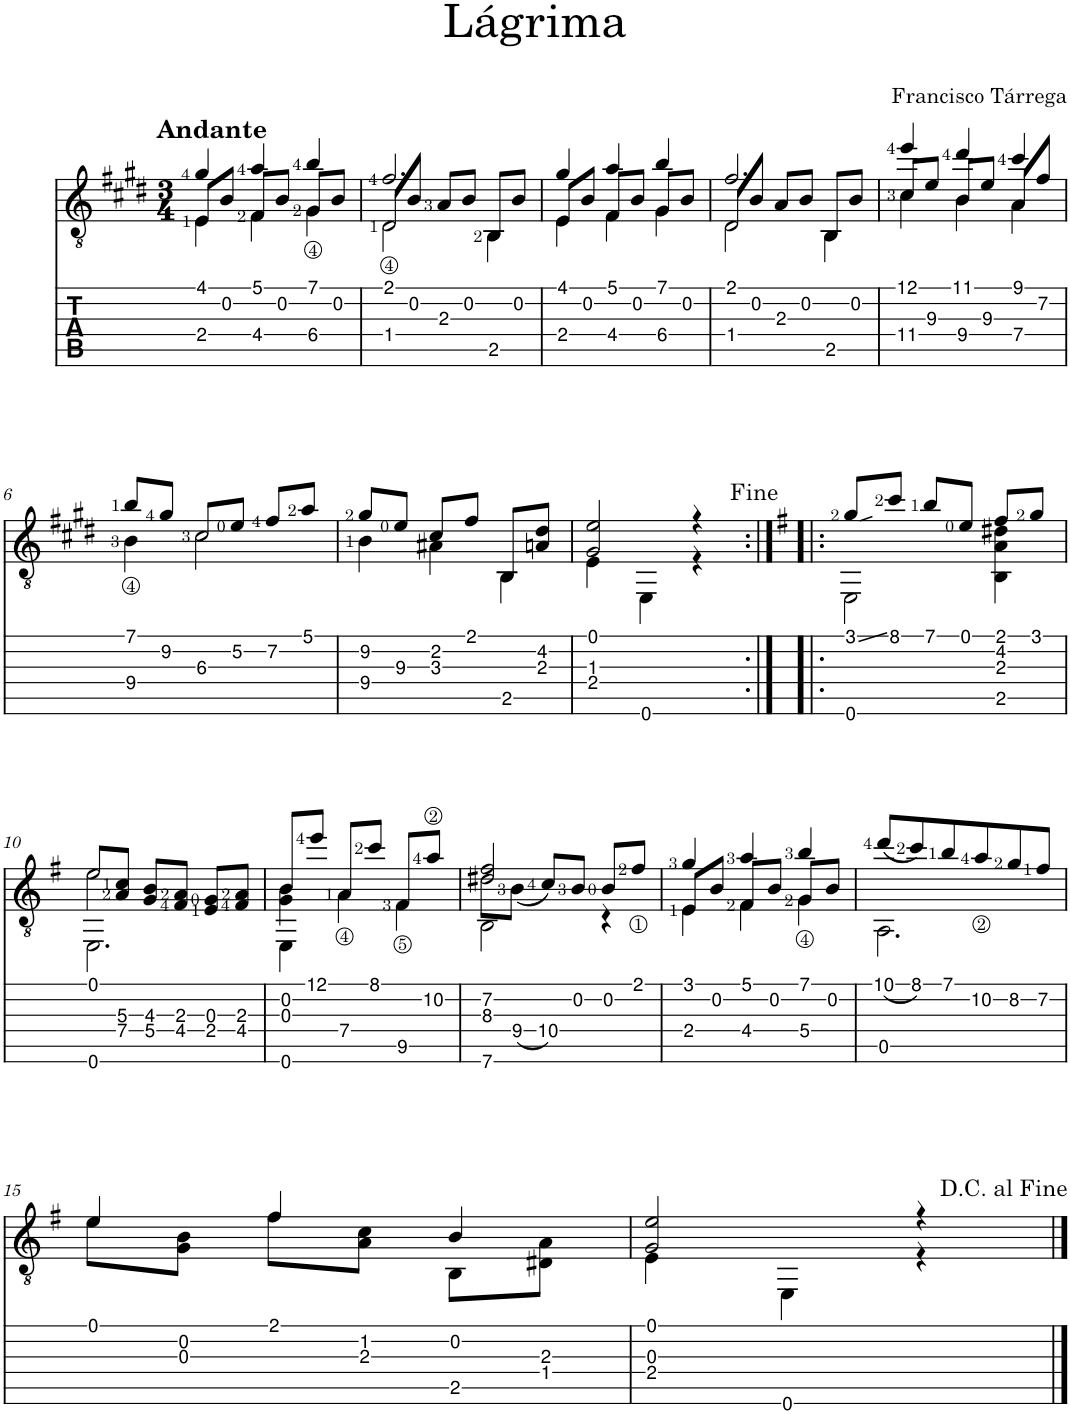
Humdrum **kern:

**kern	**kern
*part1	*part1
*staff2	*staff1
*I"Classical Guitar	*
*I'Guit.	*
*stria6	*
*	*clefGv2
*k[f#c#g#d#]	*k[f#c#g#d#]
*E:	*E:
*M3/4	*M3/4
=1	=1
*^	*^
*	*^	*	*^
!	!	!	!LO:TX:a:B:t=Andante	!	!
4g#	4E	8EL	4g#/	4E\	8E/L
.	.	8BJ	.	.	8B/J
4a	4F#	8F#L	4a/	4F#\	8F#/L
.	.	8BJ	.	.	8B/J
4b	4G#	8G#L	4b/	4G#\	8G#/L
.	.	8BJ	.	.	8B/J
=2	=2	=2	=2	=2	=2
2.f#	2D#	8D#<L	2.f#/	2D#\	8D#</L
.	.	8BJ	.	.	8B/J
.	.	8AL	.	.	8A/L
.	.	8BJ	.	.	8B/J
.	4BB	8BBL	.	4BB\	8BB/L
.	.	8BJ	.	.	8B/J
=3	=3	=3	=3	=3	=3
4g#	4E	8EL	4g#/	4E\	8E/L
.	.	8BJ	.	.	8B/J
4a	4F#	8F#L	4a/	4F#\	8F#/L
.	.	8BJ	.	.	8B/J
4b	4G#	8G#L	4b/	4G#\	8G#/L
.	.	8BJ	.	.	8B/J
=4	=4	=4	=4	=4	=4
2.f#	2D#	8D#L	2.f#/	2D#\	8D#/L
.	.	8BJ	.	.	8B/J
.	.	8AL	.	.	8A/L
.	.	8BJ	.	.	8B/J
.	4BB	8BBL	.	4BB\	8BB/L
.	.	8BJ	.	.	8B/J
=5	=5	=5	=5	=5	=5
4ee	4c#	8c#L	4ee/	4c#\	8c#/L
.	.	8eJ	.	.	8e/J
4dd#	4B	8BL	4dd#/	4B\	8B/L
.	.	8eJ	.	.	8e/J
4cc#	4A	8AL	4cc#/	4A\	8A/L
.	.	8f#J	.	.	8f#/J
*	*v	*v	*	*	*
*	*	*	*v	*v
!!LO:LB:g=z
=6	=6	=6	=6
8bL	4B	8b/L	4B\
8g#J	.	8g#/J	.
8c#L	2c#	8c#/L	2c#\
8eJ	.	8e/J	.
8f#L	.	8f#/L	.
8aJ	.	8a/J	.
=7	=7	=7	=7
8g#L	4B	8g#/L	4B\
8eJ	.	8e/J	.
8c#L	4A#X	8c#/L	4A#X\
8f#J	.	8f#/J	.
8BBL	4BB	8BB/L	4BB\
8An\ 8d#\J	.	8An/ 8d#/J	.
=8	=8	=8	=8
2G# 2e	4E	2G#/ 2e/	4E\
.	4EE	.	4EE\
4r	4r	4r	4r
=9:|!|:	=9:|!|:	=9:|!|:	=9:|!|:
*k[f#]	*	*k[f#]	*
*e:	*	*e:	*
8gL	2EE	8g/L	2EE\
8ccJ	.	8cc/J	.
8bL	.	8b/L	.
8eJ	.	8e/J	.
8f#L	4BB 4A 4d#X	8f#/L	4BB\ 4A\ 4d#X\
8gJ	.	8g/J	.
!!LO:LB:g=z
=10	=10	=10	=10
*	*^	*	*^
2e	2.EE	8eL	2e\	2.EE\	8e/L
.	.	8A\ 8c\J	.	.	8A/ 8c/J
.	.	8G\ 8B\L	.	.	8G/ 8B/L
.	.	8F#\ 8A\J	.	.	8F#/ 8A/J
4ryy	.	8E\ 8G\L	4ryy	.	8E/ 8G/L
.	.	8F#\ 8A\J	.	.	8F#/ 8A/J
=11	=11	=11	=11	=11	=11
8BL	4EE	4B 4G	8B/L	4EE\	4G\ 4B\
8eeJ	.	.	8ee/J	.	.
8A<L	2ryy	4A	8A</L	2ryy	4A\
8ccJ	.	.	8cc/J	.	.
8F#<L	.	4F#	8F#</L	.	4F#\
8aJ	.	.	8a/J	.	.
=12	=12	=12	=12	=12	=12
2d#X 2f#	2BB	8d#L	2d#X/ 2f#/	2BB\	8d#\L
.	.	8BJ	.	.	(<8B\J
.	.	8cL	.	.	8c/L)
.	.	8BJ	.	.	8B/J
8BL	4r	4r	8B/L	4r	4ryy
8f#<J	.	.	8f#</J	.	.
=13	=13	=13	=13	=13	=13
4g	4E	8EL	4g/	4E\	8E/L
.	.	8BJ	.	.	8B/J
4a	4F#	8F#L	4a/	4F#\	8F#/L
.	.	8BJ	.	.	8B/J
4b	4G	8GL	4b/	4G\	8G/L
.	.	8BJ	.	.	8B/J
*	*v	*v	*	*	*
*	*	*	*v	*v
=14	=14	=14	=14
8ddL	2.AA	(<8dd/L	2.AA\
8ccJ	.	8cc/)	.
8bL	.	8b/	.
8a<J	.	8a</	.
8gL	.	8g/	.
8f#J	.	8f#/J	.
!!LO:LB:g=z	!!
=15	=15	=15	=15
4e	8eL	4e/	8e\L
.	8G\ 8B\J	.	8G\ 8B\J
4f#	8f#L	4f#/	8f#\L
.	8A\ 8c\J	.	8A\ 8c\J
4B	8BBL	4B/	8BB\L
.	8D#X\ 8A\J	.	8D#X\ 8A\J
=16	=16	=16	=16
2G 2e	4E	2G/ 2e/	4E\
.	4EE	.	4EE\
4r	4r	4r	4r
*v	*v	*	*
*	*v	*v
==	==
*-	*-
